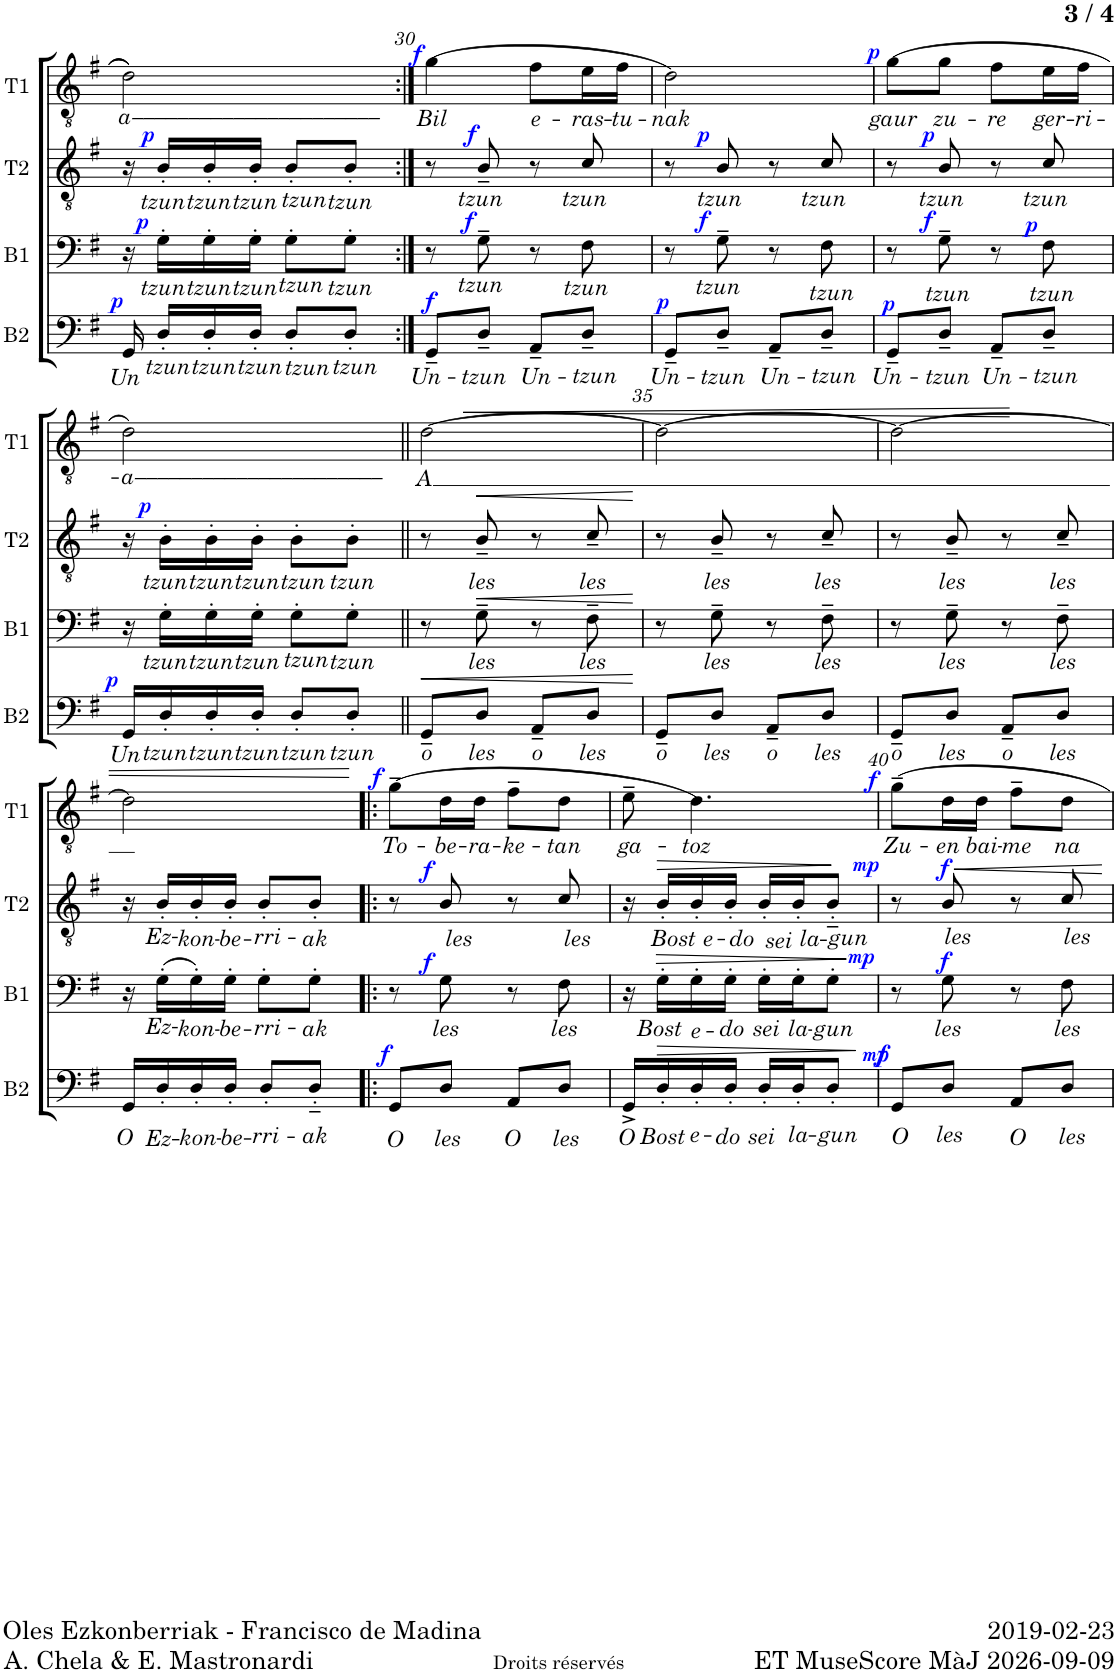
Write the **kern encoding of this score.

**kern	**text	**dynam	**kern	**text	**dynam	**kern	**text	**dynam	**kern	**text	**dynam
*part4	*part4	*part4	*part3	*part3	*part3	*part2	*part2	*part2	*part1	*part1	*part1
*staff4	*staff4	*staff4	*staff3	*staff3	*staff3	*staff2	*staff2	*staff2	*staff1	*staff1	*staff1
*I"Basse	*	*	*I"Baryton	*	*	*I"Ténor 2	*	*	*I"Ténor 1	*	*
*I'B2	*	*	*I'B1	*	*	*I'T2	*	*	*I'T1	*	*
!!LO:PB:g=z
*clefF4	*	*	*clefF4	*	*	*clefGv2	*	*	*clefGv2	*	*
*k[f#]	*	*	*k[f#]	*	*	*k[f#]	*	*	*k[f#]	*	*
*M2/4	*	*	*M2/4	*	*	*M2/4	*	*	*M2/4	*	*
=29	=29	=29	=29	=29	=29	=29	=29	=29	=29	=29	=29
!	!LO:LY:b	!LO:DY:a	!	!	!LO:DY:a	!	!	!LO:DY:a	!	!LO:LY:b	!
16GG/	Un	p	16r	.	p	16r	.	p	2d\	a––––––––––––––––––––––	.
!	!LO:LY:b	!	!	!LO:LY:b	!	!	!LO:LY:b	!	!	!	!
16D'/LL	tzun	.	16G'\LL	tzun	.	16B'/LL	tzun	.	.	.	.
!	!LO:LY:b	!	!	!LO:LY:b	!	!	!LO:LY:b	!	!	!	!
16D'/	tzun	.	16G'\	tzun	.	16B'/	tzun	.	.	.	.
!	!LO:LY:b	!	!	!LO:LY:b	!	!	!LO:LY:b	!	!	!	!
16D'/JJ	tzun	.	16G'\JJ	tzun	.	16B'/JJ	tzun	.	.	.	.
!	!LO:LY:b	!	!	!LO:LY:b	!	!	!LO:LY:b	!	!	!	!
8D'/L	tzun	.	8G'\L	tzun	.	8B'/L	tzun	.	.	.	.
!	!LO:LY:b	!	!	!LO:LY:b	!	!	!LO:LY:b	!	!	!	!
8D'/J	tzun	.	8G'\J	tzun	.	8B'/J	tzun	.	.	.	.
=30:|!	=30:|!	=30:|!	=30:|!	=30:|!	=30:|!	=30:|!	=30:|!	=30:|!	=30:|!	=30:|!	=30:|!
!	!LO:LY:b	!LO:DY:a	!	!	!	!	!	!	!	!LO:LY:b	!LO:DY:a
8GG~/L	Un-	f	8r	.	.	8r	.	.	(4g\	Bil	f
!	!LO:LY:b	!	!	!LO:LY:b	!LO:DY:a	!	!LO:LY:b	!LO:DY:a	!	!	!
8D~/J	-tzun	.	8G~\	tzun	f	8B~/	tzun	f	.	.	.
!	!LO:LY:b	!	!	!	!	!	!	!	!	!LO:LY:b	!
8AA~/L	Un-	.	8r	.	.	8r	.	.	8f#\L	-e-	.
!	!LO:LY:b	!	!	!LO:LY:b	!	!	!LO:LY:b	!	!	!LO:LY:b	!
8D~/J	-tzun	.	8F#\	tzun	.	8c/	tzun	.	16e\L	-ras-	.
!	!	!	!	!	!	!	!	!	!	!LO:LY:b	!
.	.	.	.	.	.	.	.	.	16f#\JJ	-tu-	.
=31	=31	=31	=31	=31	=31	=31	=31	=31	=31	=31	=31
!	!LO:LY:b	!LO:DY:a	!	!	!	!	!	!	!	!LO:LY:b	!
8GG~/L	Un-	p	8r	.	.	8r	.	.	2d\)	-nak	.
!	!LO:LY:b	!	!	!LO:LY:b	!LO:DY:a	!	!LO:LY:b	!LO:DY:a	!	!	!
8D~/J	-tzun	.	8G~\	tzun	f	8B/	tzun	p	.	.	.
!	!LO:LY:b	!	!	!	!	!	!	!	!	!	!
8AA~/L	Un-	.	8r	.	.	8r	.	.	.	.	.
!	!LO:LY:b	!	!	!LO:LY:b	!	!	!LO:LY:b	!	!	!	!
8D~/J	-tzun	.	8F#\	tzun	.	8c/	tzun	.	.	.	.
=32	=32	=32	=32	=32	=32	=32	=32	=32	=32	=32	=32
!	!LO:LY:b	!LO:DY:a	!	!	!	!	!	!	!	!LO:LY:b	!LO:DY:a
8GG~/L	Un-	p	8r	.	.	8r	.	.	(8g\L	gaur	p
!	!LO:LY:b	!	!	!LO:LY:b	!LO:DY:a	!	!LO:LY:b	!LO:DY:a	!	!LO:LY:b	!
8D~/J	-tzun	.	8G~\	tzun	f	8B/	tzun	p	8g\J	zu-	.
!	!LO:LY:b	!	!	!	!	!	!	!	!	!LO:LY:b	!
8AA~/L	Un-	.	8r	.	.	8r	.	.	8f#\L	-re	.
!	!LO:LY:b	!	!	!LO:LY:b	!LO:DY:a	!	!LO:LY:b	!	!	!LO:LY:b	!
8D~/J	-tzun	.	8F#\	tzun	p	8c/	tzun	.	16e\L	ger-	.
!	!	!	!	!	!	!	!	!	!	!LO:LY:b	!
.	.	.	.	.	.	.	.	.	16f#\JJ	-ri-	.
!!LO:LB:g=z
=33	=33	=33	=33	=33	=33	=33	=33	=33	=33	=33	=33
!	!LO:LY:b	!LO:DY:a	!	!	!	!	!	!LO:DY:a	!	!LO:LY:b	!
16GG/LL	Un	p	16r	.	.	16r	.	p	2d\)	a––––––––––––––––––––––	.
!	!LO:LY:b	!	!	!LO:LY:b	!	!	!LO:LY:b	!	!	!	!
16D'/	tzun	.	16G'\LL	tzun	.	16B'\LL	tzun	.	.	.	.
!	!LO:LY:b	!	!	!LO:LY:b	!	!	!LO:LY:b	!	!	!	!
16D'/	tzun	.	16G'\	tzun	.	16B'\	tzun	.	.	.	.
!	!LO:LY:b	!	!	!LO:LY:b	!	!	!LO:LY:b	!	!	!	!
16D'/JJ	tzun	.	16G'\JJ	tzun	.	16B'\JJ	tzun	.	.	.	.
!	!LO:LY:b	!	!	!LO:LY:b	!	!	!LO:LY:b	!	!	!	!
8D'/L	tzun	.	8G'\L	tzun	.	8B'\L	tzun	.	.	.	.
!	!LO:LY:b	!	!	!LO:LY:b	!	!	!LO:LY:b	!	!	!	!
8D'/J	tzun	.	8G'\J	tzun	.	8B'\J	tzun	.	.	.	.
=34||	=34||	=34||	=34||	=34||	=34||	=34||	=34||	=34||	=34||	=34||	=34||
!	!LO:LY:b	!LO:HP:b	!	!	!	!	!	!	!	!LO:LY:b	!LO:HP:b
8GG~/L	o	<	8r	.	.	8r	.	.	[2d\	A	<
!	!LO:LY:b	!	!	!LO:LY:b	!LO:HP:b	!	!LO:LY:b	!LO:HP:b	!	!	!
8D/J	les	.	8G~\	les	<	8B~/	les	<	.	.	.
!	!LO:LY:b	!	!	!	!	!	!	!	!	!	!
8AA~/L	o	.	8r	.	.	8r	.	.	.	.	.
!	!LO:LY:b	!	!	!LO:LY:b	!	!	!LO:LY:b	!	!	!	!
8D/J	les	.	8F#~\	les	.	8c~/	les	.	.	.	.
.	.	[	.	.	[	.	.	[	.	.	.
=35	=35	=35	=35	=35	=35	=35	=35	=35	=35	=35	=35
!	!LO:LY:b	!	!	!	!	!	!	!	!	!	!
8GG~/L	o	.	8r	.	.	8r	.	.	2d\_	.	.
!	!LO:LY:b	!	!	!LO:LY:b	!	!	!LO:LY:b	!	!	!	!
8D/J	les	.	8G~\	les	.	8B~/	les	.	.	.	.
!	!LO:LY:b	!	!	!	!	!	!	!	!	!	!
8AA~/L	o	.	8r	.	.	8r	.	.	.	.	.
!	!LO:LY:b	!	!	!LO:LY:b	!	!	!LO:LY:b	!	!	!	!
8D/J	les	.	8F#~\	les	.	8c~/	les	.	.	.	.
=36	=36	=36	=36	=36	=36	=36	=36	=36	=36	=36	=36
!	!LO:LY:b	!	!	!	!	!	!	!	!	!	!
8GG~/L	o	.	8r	.	.	8r	.	.	2d\_	.	.
!	!LO:LY:b	!	!	!LO:LY:b	!	!	!LO:LY:b	!	!	!	!
8D/J	les	.	8G~\	les	.	8B~/	les	.	.	.	.
!	!LO:LY:b	!	!	!	!	!	!	!	!	!	!
8AA~/L	o	.	8r	.	.	8r	.	.	.	.	.
!	!LO:LY:b	!	!	!LO:LY:b	!	!	!LO:LY:b	!	!	!	!
8D/J	les	.	8F#~\	les	.	8c~/	les	.	.	.	.
!!LO:LB:g=z
=37	=37	=37	=37	=37	=37	=37	=37	=37	=37	=37	=37
!	!LO:LY:b	!	!	!	!	!	!	!	!	!	!
16GG/LL	O	.	16r	.	.	16r	.	.	2d\]	.	.
!	!LO:LY:b	!	!	!LO:LY:b	!	!	!LO:LY:b	!	!	!	!
16D'/	Ez-	.	(16G'\LL	Ez-	.	16B'/LL	Ez-	.	.	.	.
!	!LO:LY:b	!	!	!LO:LY:b	!	!	!LO:LY:b	!	!	!	!
16D'/	-kon-	.	16G'\)	-kon-	.	16B'/	-kon-	.	.	.	.
!	!LO:LY:b	!	!	!LO:LY:b	!	!	!LO:LY:b	!	!	!	!
16D'/JJ	-be-	.	16G'\JJ	-be-	.	16B'/JJ	-be-	.	.	.	.
!	!LO:LY:b	!	!	!LO:LY:b	!	!	!LO:LY:b	!	!	!	!
8D'/L	-rri-	.	8G'\L	-rri-	.	8B'/L	-rri-	.	.	.	.
!	!LO:LY:b	!	!	!LO:LY:b	!	!	!LO:LY:b	!	!	!	!
8D'~/J	-ak	.	8G'\J	-ak	.	8B'/J	-ak	.	.	.	.
=38!|:	=38!|:	=38!|:	=38!|:	=38!|:	=38!|:	=38!|:	=38!|:	=38!|:	=38!|:	=38!|:	=38!|:
!	!LO:LY:b	!LO:DY:a	!	!	!	!	!	!	!	!LO:LY:b	!LO:DY:a
8GG/L	O	f	8r	.	.	8r	.	.	(8g~\L	To-	f
!	!LO:LY:b	!	!	!LO:LY:b	!LO:DY:a	!	!LO:LY:b	!LO:DY:a	!	!LO:LY:b	!
8D/J	les	.	8G\	les	f	8B/	les	f	16d\L	-be-	[
!	!	!	!	!	!	!	!	!	!	!LO:LY:b	!
.	.	.	.	.	.	.	.	.	16d\JJ	-ra-	.
!	!LO:LY:b	!	!	!	!	!	!	!	!	!LO:LY:b	!
8AA/L	O	.	8r	.	.	8r	.	.	8f#~\L	-ke-	.
!	!LO:LY:b	!	!	!LO:LY:b	!	!	!LO:LY:b	!	!	!LO:LY:b	!
8D/J	les	.	8F#\	les	.	8c/	les	.	8d\J	-tan	.
=39	=39	=39	=39	=39	=39	=39	=39	=39	=39	=39	=39
!	!LO:LY:b	!	!	!	!	!	!	!	!	!LO:LY:b	!
16GG^/LL	O	.	16r	.	.	16r	.	.	8e~\	ga-	.
!	!LO:LY:b	!LO:HP:b	!	!LO:LY:b	!LO:HP:b	!	!LO:LY:b	!LO:HP:b	!	!	!
16D'/	Bost	>	16G'\LL	Bost	>	16B'/LL	Bost	>	.	.	.
!	!LO:LY:b	!	!	!LO:LY:b	!	!	!LO:LY:b	!	!	!LO:LY:b	!
16D'/	e-	.	16G'\	e-	.	16B'/	e-	.	4.d\)	-toz	.
!	!LO:LY:b	!	!	!LO:LY:b	!	!	!LO:LY:b	!	!	!	!
16D'/JJ	-do	.	16G'\JJ	-do	.	16B'/JJ	-do	.	.	.	.
!	!LO:LY:b	!	!	!LO:LY:b	!	!	!LO:LY:b	!	!	!	!
16D'/LL	sei	.	16G'\LL	sei	.	16B'/LL	sei	.	.	.	.
!	!LO:LY:b	!	!	!LO:LY:b	!	!	!LO:LY:b	!	!	!	!
16D'/J	la-	]	16G'\J	la-	.	16B'/J	la-	.	.	.	.
!	!LO:LY:b	!LO:DY:a	!	!LO:LY:b	!LO:DY:n=1:a	!	!LO:LY:b	!LO:DY:a	!	!	!
8D'/J	-gun	mp	8G'\J	-gun	] mp	8B'~/J	-gun	mp	.	.	.
.	.	.	.	.	.	.	.	]	.	.	.
=40	=40	=40	=40	=40	=40	=40	=40	=40	=40	=40	=40
!	!LO:LY:b	!LO:DY:a	!	!	!	!	!	!	!	!LO:LY:b	!LO:DY:a
8GG/L	O	f	8r	.	.	8r	.	.	8g~\L	Zu-	f
!	!LO:LY:b	!	!	!LO:LY:b	!LO:DY:a	!	!LO:LY:b	!LO:HP:b	!	!LO:LY:b	!
!	!	!	!	!	!	!	!	!LO:DY:n=1:a	!	!	!
8D/J	les	.	8G\	les	f	8B/	les	< f	16d\L	-en	.
!	!	!	!	!	!	!	!	!	!	!LO:LY:b	!
.	.	.	.	.	.	.	.	.	16d\JJ	bai-	.
!	!LO:LY:b	!	!	!	!	!	!	!	!	!LO:LY:b	!
8AA/L	O	.	8r	.	.	8r	.	.	8f#~\L	-me	.
!	!LO:LY:b	!	!	!LO:LY:b	!	!	!LO:LY:b	!	!	!LO:LY:b	!
8D/J	les	.	8F#\	les	.	8c/	les	.	8d\J	na	.
.	.	.	.	.	.	.	.	[	.	.	.
=	=	=	=	=	=	=	=	=	=	=	=
*-	*-	*-	*-	*-	*-	*-	*-	*-	*-	*-	*-
